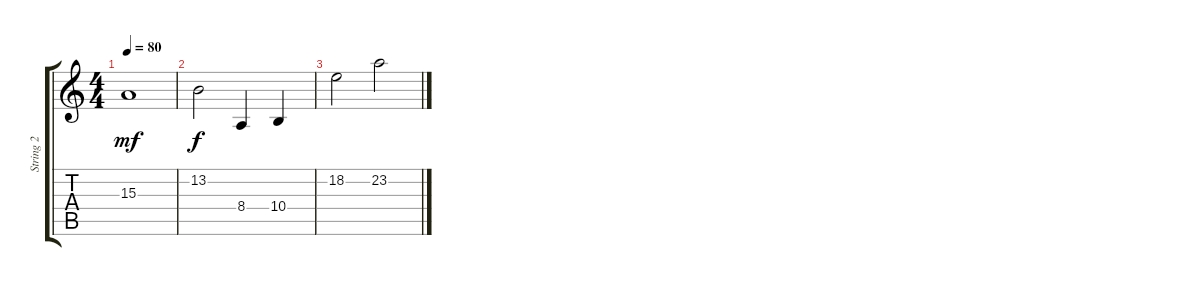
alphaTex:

\track ("String 2" "String 2") {instrument stringensemble1}
\staff {score tabs}
\tuning (Eb4 Bb3 Gb3 Db3 Ab2 Eb2) {hide}
\ts (4 4)
\tempo 80
\clef g2
\ks c
15.3.1{dy mf} |
13.2.2{dy f} 8.4.4 10.4.4 |
18.2.2 23.2.2
